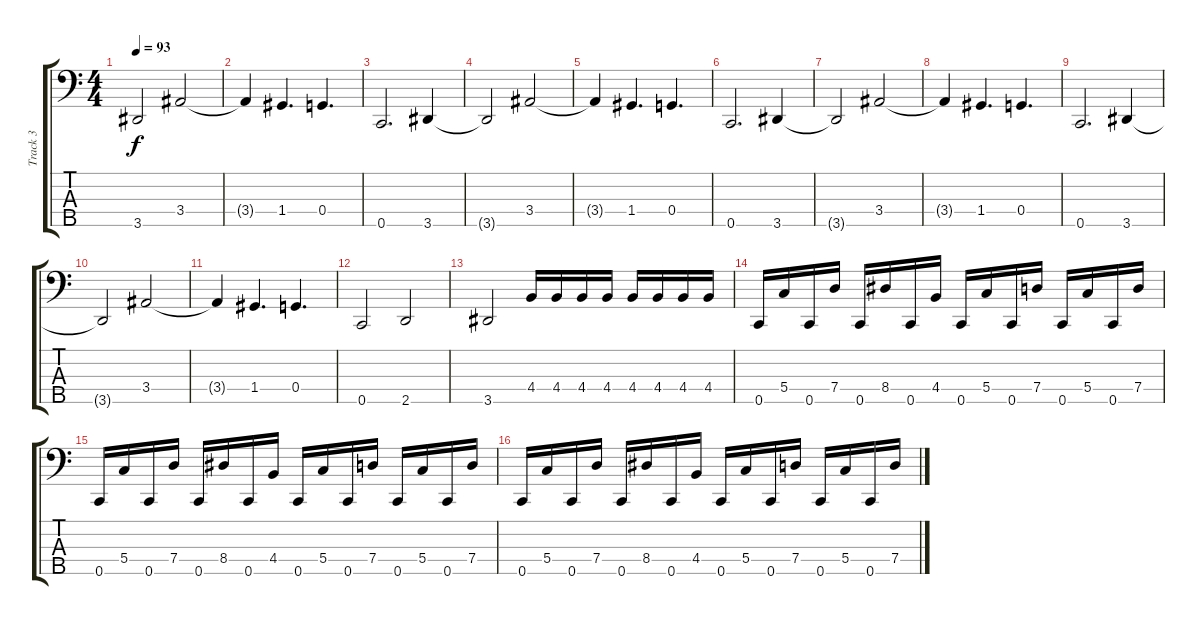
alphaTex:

\track ("Track 3" "Track 3") {instrument electricbassfinger}
\staff {score tabs}
\tuning (A2 F2 C2 G1 C1) {hide}
\ts (4 4)
\tempo 93
\clef f4
\ks c
3.5{t}.2{dy f} 3.4.2 |
3.4{t}.4 1.4.4{d} 0.4.4{d} |
0.5.2{d} 3.5.4 |
3.5{t}.2 3.4.2 |
3.4{t}.4 1.4.4{d} 0.4.4{d} |
0.5.2{d} 3.5.4 |
3.5{t}.2 3.4.2 |
3.4{t}.4 1.4.4{d} 0.4.4{d} |
0.5.2{d} 3.5.4 |
3.5{t}.2 3.4.2 |
3.4{t}.4 1.4.4{d} 0.4.4{d} |
0.5.2 2.5.2 |
3.5.2 4.4.16 4.4.16 4.4.16 4.4.16 4.4.16 4.4.16 4.4.16 4.4.16 |
0.5.16 5.4.16 0.5.16 7.4.16 0.5.16 8.4.16 0.5.16 4.4.16 0.5.16 5.4.16 0.5.16 7.4.16 0.5.16 5.4.16 0.5.16 7.4.16 |
0.5.16 5.4.16 0.5.16 7.4.16 0.5.16 8.4.16 0.5.16 4.4.16 0.5.16 5.4.16 0.5.16 7.4.16 0.5.16 5.4.16 0.5.16 7.4.16 |
0.5.16 5.4.16 0.5.16 7.4.16 0.5.16 8.4.16 0.5.16 4.4.16 0.5.16 5.4.16 0.5.16 7.4.16 0.5.16 5.4.16 0.5.16 7.4.16
